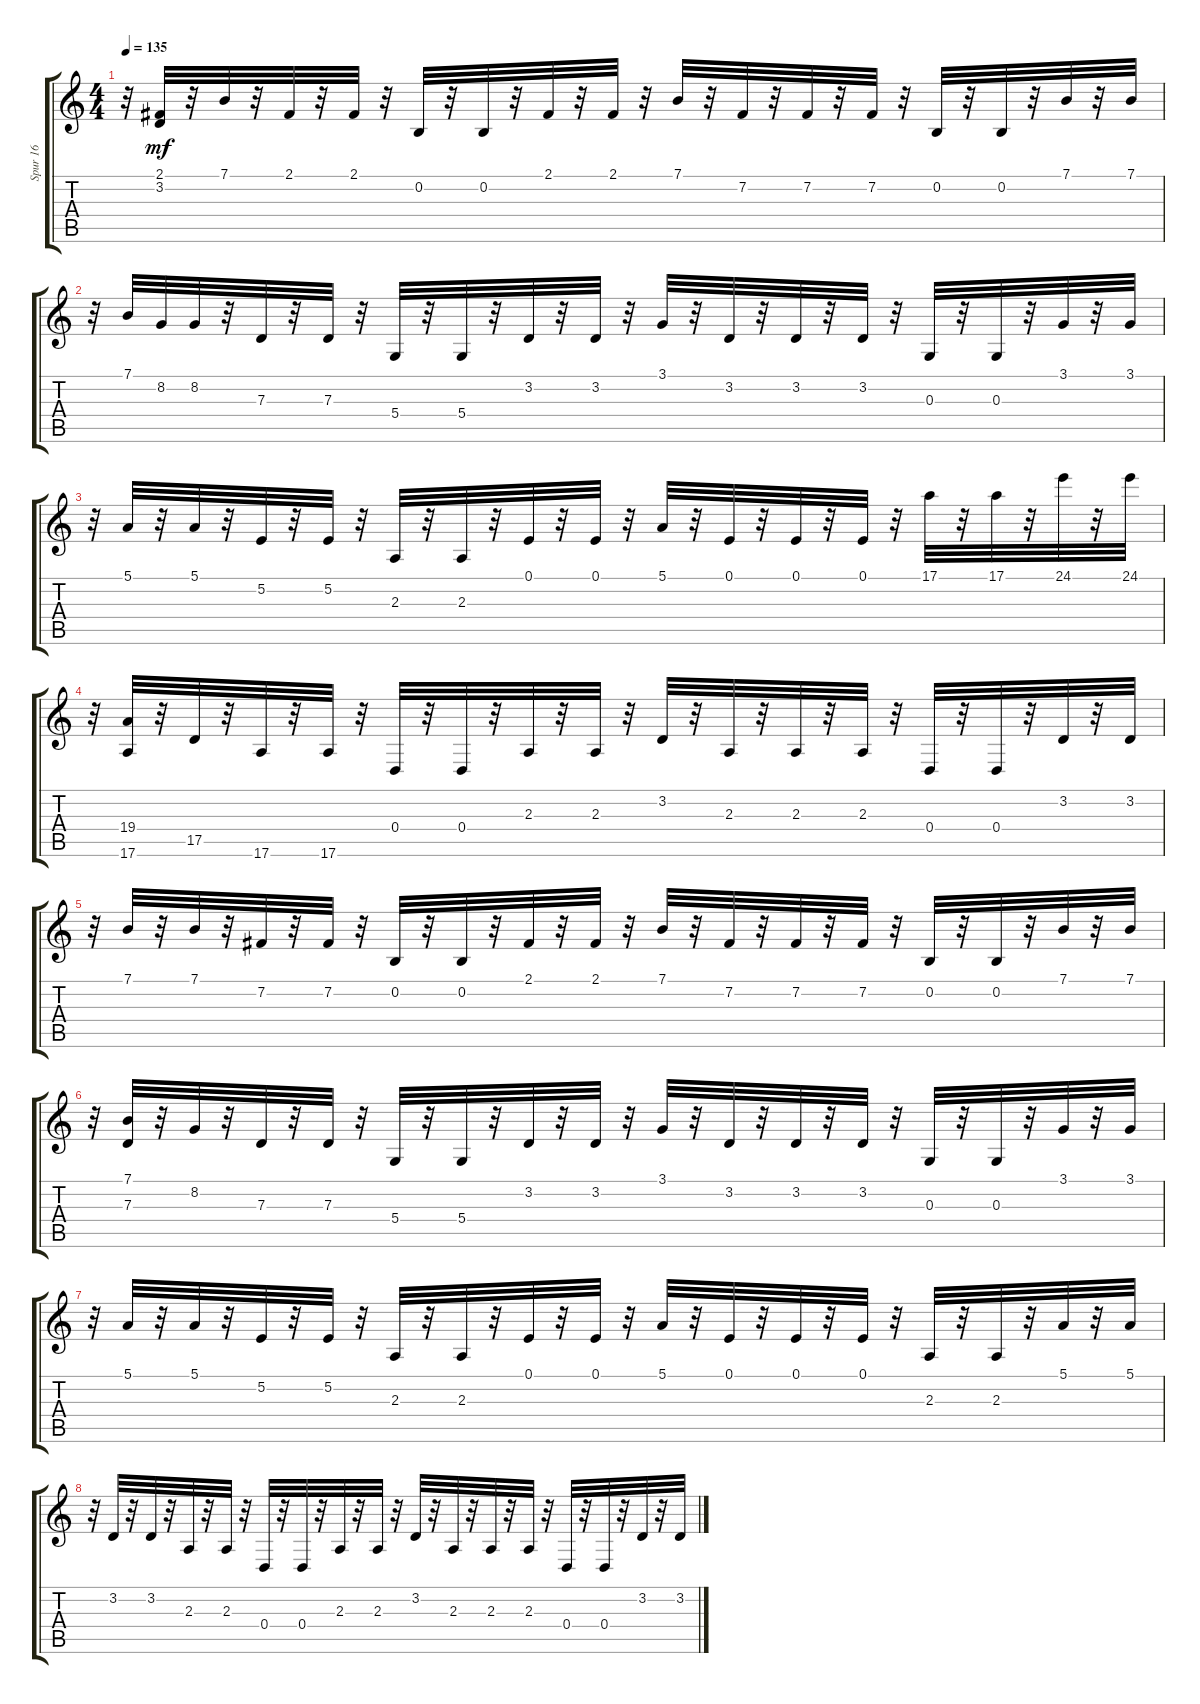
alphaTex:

\track ("Spur 16" "Spur 16") {instrument lead8bassandlead}
\staff {score tabs}
\tuning (E4 B3 G3 D3 A2 E2) {hide}
\ts (4 4)
\tempo 135
\clef g2
\ks c
r.32{dy mf} (2.1 3.2).32 r.32 7.1.32 r.32 2.1.32 r.32 2.1.32 r.32 0.2.32 r.32 0.2.32 r.32 2.1.32 r.32 2.1.32 r.32 7.1.32 r.32 7.2.32 r.32 7.2.32 r.32 7.2.32 r.32 0.2.32 r.32 0.2.32 r.32 7.1.32 r.32 7.1.32 |
r.32 7.1.32 8.2.32 8.2.32 r.32 7.3.32 r.32 7.3.32 r.32 5.4.32 r.32 5.4.32 r.32 3.2.32 r.32 3.2.32 r.32 3.1.32 r.32 3.2.32 r.32 3.2.32 r.32 3.2.32 r.32 0.3.32 r.32 0.3.32 r.32 3.1.32 r.32 3.1.32 |
r.32 5.1.32 r.32 5.1.32 r.32 5.2.32 r.32 5.2.32 r.32 2.3.32 r.32 2.3.32 r.32 0.1.32 r.32 0.1.32 r.32 5.1.32 r.32 0.1.32 r.32 0.1.32 r.32 0.1.32 r.32 17.1.32 r.32 17.1.32 r.32 24.1.32 r.32 24.1.32 |
r.32 (19.4 17.6).32 r.32 17.5.32 r.32 17.6.32 r.32 17.6.32 r.32 0.4.32 r.32 0.4.32 r.32 2.3.32 r.32 2.3.32 r.32 3.2.32 r.32 2.3.32 r.32 2.3.32 r.32 2.3.32 r.32 0.4.32 r.32 0.4.32 r.32 3.2.32 r.32 3.2.32 |
r.32 7.1.32 r.32 7.1.32 r.32 7.2.32 r.32 7.2.32 r.32 0.2.32 r.32 0.2.32 r.32 2.1.32 r.32 2.1.32 r.32 7.1.32 r.32 7.2.32 r.32 7.2.32 r.32 7.2.32 r.32 0.2.32 r.32 0.2.32 r.32 7.1.32 r.32 7.1.32 |
r.32 (7.1 7.3).32 r.32 8.2.32 r.32 7.3.32 r.32 7.3.32 r.32 5.4.32 r.32 5.4.32 r.32 3.2.32 r.32 3.2.32 r.32 3.1.32 r.32 3.2.32 r.32 3.2.32 r.32 3.2.32 r.32 0.3.32 r.32 0.3.32 r.32 3.1.32 r.32 3.1.32 |
r.32 5.1.32 r.32 5.1.32 r.32 5.2.32 r.32 5.2.32 r.32 2.3.32 r.32 2.3.32 r.32 0.1.32 r.32 0.1.32 r.32 5.1.32 r.32 0.1.32 r.32 0.1.32 r.32 0.1.32 r.32 2.3.32 r.32 2.3.32 r.32 5.1.32 r.32 5.1.32 |
r.32 3.2.32 r.32 3.2.32 r.32 2.3.32 r.32 2.3.32 r.32 0.4.32 r.32 0.4.32 r.32 2.3.32 r.32 2.3.32 r.32 3.2.32 r.32 2.3.32 r.32 2.3.32 r.32 2.3.32 r.32 0.4.32 r.32 0.4.32 r.32 3.2.32 r.32 3.2.32
